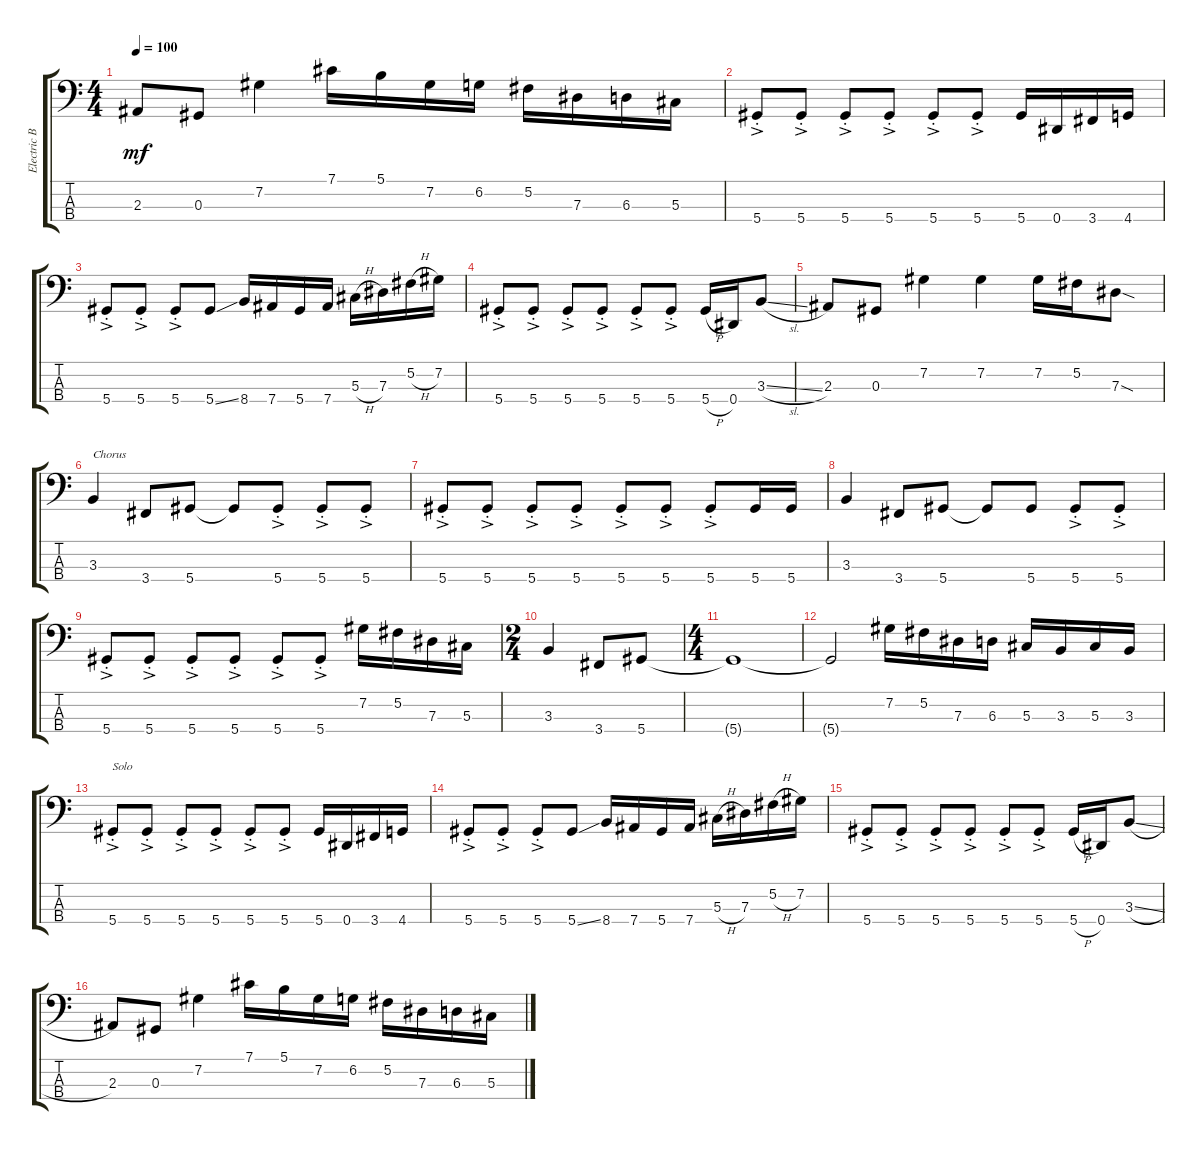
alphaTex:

\track ("Electric Bass" "Electric B") {instrument electricbassfinger}
\staff {score tabs}
\tuning (Gb2 Db2 Ab1 Eb1) {hide}
\ts (4 4)
\tempo 100
\clef f4
\ks c
2.3.8{dy mf} 0.3.8 7.2.4 7.1.16 5.1.16 7.2.16 6.2.16 5.2.16 7.3.16 6.3.16 5.3.16 |
5.4{ac st}.8 5.4{ac st}.8 5.4{ac st}.8 5.4{ac st}.8 5.4{ac st}.8 5.4{ac st}.8 5.4.16 0.4.16 3.4.16 4.4.16 |
5.4{ac st}.8 5.4{ac st}.8 5.4{ac st}.8 5.4{ss}.8 8.4.16 7.4.16 5.4.16 7.4.16 5.3{h}.16 7.3.16 5.2{h}.16 7.2.16 |
5.4{ac st}.8 5.4{ac st}.8 5.4{ac st}.8 5.4{ac st}.8 5.4{ac st}.8 5.4{ac st}.8 5.4{h}.16 0.4.16 3.3{sl}.8 |
2.3.8 0.3.8 7.2.4 7.2.4 7.2.16 5.2.16 7.3{sod}.8 |
3.3.4{txt "Chorus"} 3.4.8 5.4.8 5.4{t}.8 5.4{ac st}.8 5.4{ac st}.8 5.4{ac st}.8 |
5.4{ac st}.8 5.4{ac st}.8 5.4{ac st}.8 5.4{ac st}.8 5.4{ac st}.8 5.4{ac st}.8 5.4{ac st}.8 5.4.16 5.4.16 |
3.3.4 3.4.8 5.4.8 5.4{t}.8 5.4.8 5.4{ac st}.8 5.4{ac st}.8 |
5.4{ac st}.8 5.4{ac st}.8 5.4{ac st}.8 5.4{ac st}.8 5.4{ac st}.8 5.4{ac st}.8 7.2.16 5.2.16 7.3.16 5.3.16 |
\ts (2 4)
3.3.4 3.4.8 5.4.8 |
\ts (4 4)
5.4{t}.1 |
5.4{t}.2 7.2.16 5.2.16 7.3.16 6.3.16 5.3.16 3.3.16 5.3.16 3.3.16 |
5.4{ac st}.8{txt "Solo"} 5.4{ac st}.8 5.4{ac st}.8 5.4{ac st}.8 5.4{ac st}.8 5.4{ac st}.8 5.4.16 0.4.16 3.4.16 4.4.16 |
5.4{ac st}.8 5.4{ac st}.8 5.4{ac st}.8 5.4{ss}.8 8.4.16 7.4.16 5.4.16 7.4.16 5.3{h}.16 7.3.16 5.2{h}.16 7.2.16 |
5.4{ac st}.8 5.4{ac st}.8 5.4{ac st}.8 5.4{ac st}.8 5.4{ac st}.8 5.4{ac st}.8 5.4{h}.16 0.4.16 3.3{sl}.8 |
2.3.8 0.3.8 7.2.4 7.1.16 5.1.16 7.2.16 6.2.16 5.2.16 7.3.16 6.3.16 5.3.16
